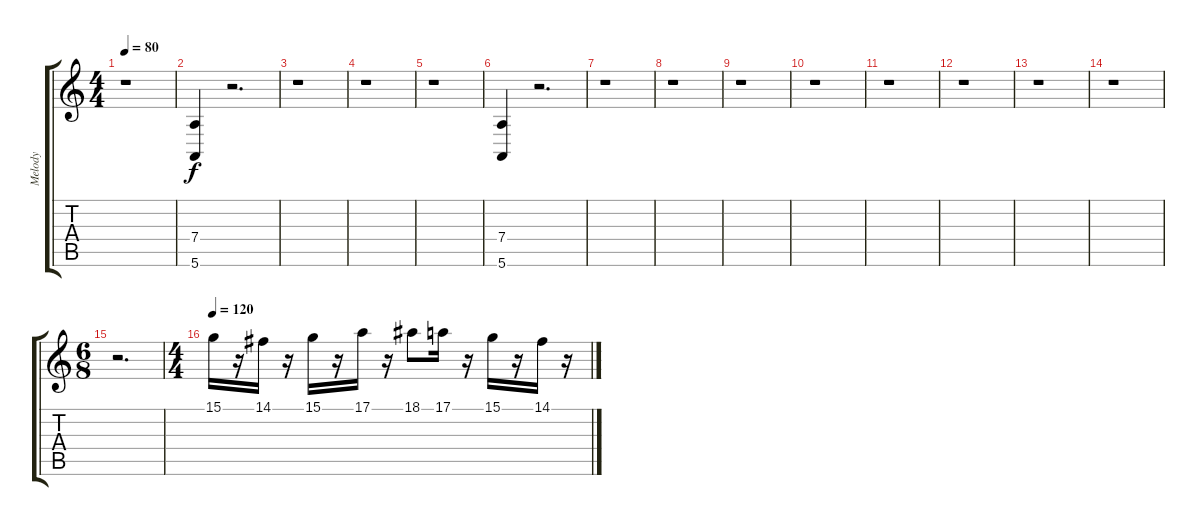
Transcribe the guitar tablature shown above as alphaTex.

\track ("Melody" "Melody") {instrument stringensemble1}
\staff {score tabs}
\tuning (E4 B3 G3 D3 A2 E2) {hide}
\ts (4 4)
\tempo 80
\clef g2
\ks c
r.1{dy f instrument stringensemble1} |
(7.4 5.6).4{instrument acousticgrandpiano} r.2{d} |
r.1 |
r.1 |
r.1 |
(7.4 5.6).4 r.2{d} |
r.1 |
r.1 |
r.1 |
r.1 |
r.1 |
r.1 |
r.1 |
r.1 |
\ts (6 8)
r.2{d} |
\ts (4 4)
\tempo 120
15.1.16{instrument stringensemble1} r.16 14.1.16 r.16 15.1.16 r.16 17.1.16 r.16 18.1.8 17.1.16 r.16 15.1.16 r.16 14.1.16 r.16
